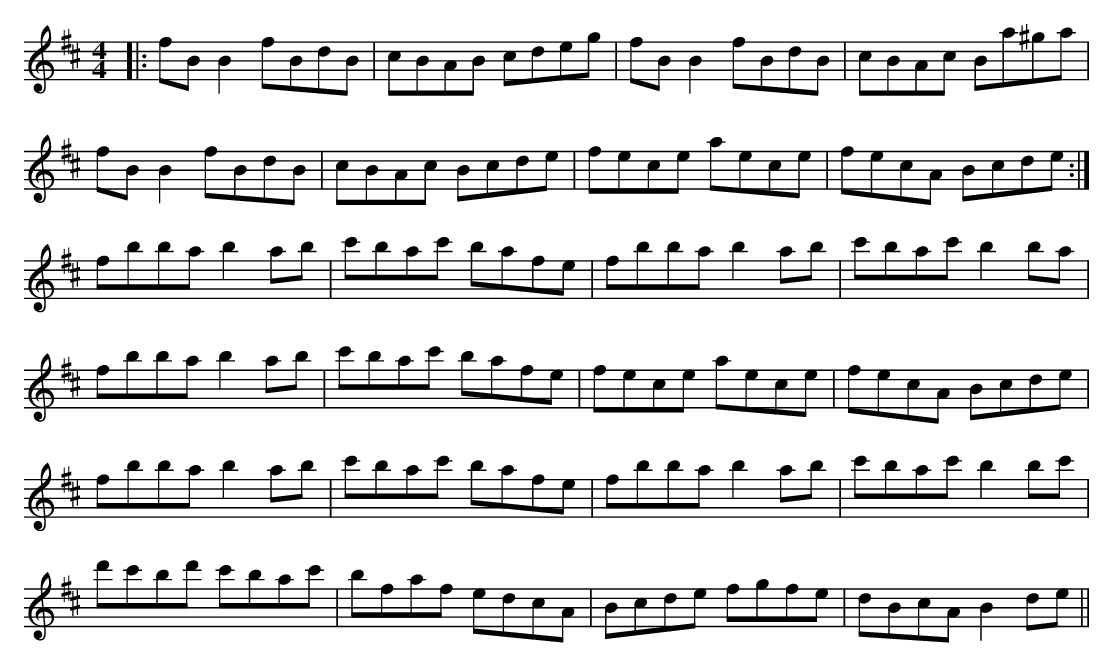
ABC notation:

X:1
M:4/4
K:Bmin
|:fB B2fBdB|cBAB cdeg|fB B2fBdB|cBAc Ba^ga|
fB B2fBdB|cBAc Bcde|fece aece|fecA Bcde:|
fbba b2ab|c'bac' bafe|fbba b2ab|c'bac' b2ba|
fbba b2ab|c'bac' bafe|fece aece|fecA Bcde|
fbba b2ab|c'bac' bafe|fbba b2ab|c'bac' b2bc'|
d'c'bd' c'bac'|bfaf edcA|Bcde fgfe|dBcA B2de||
